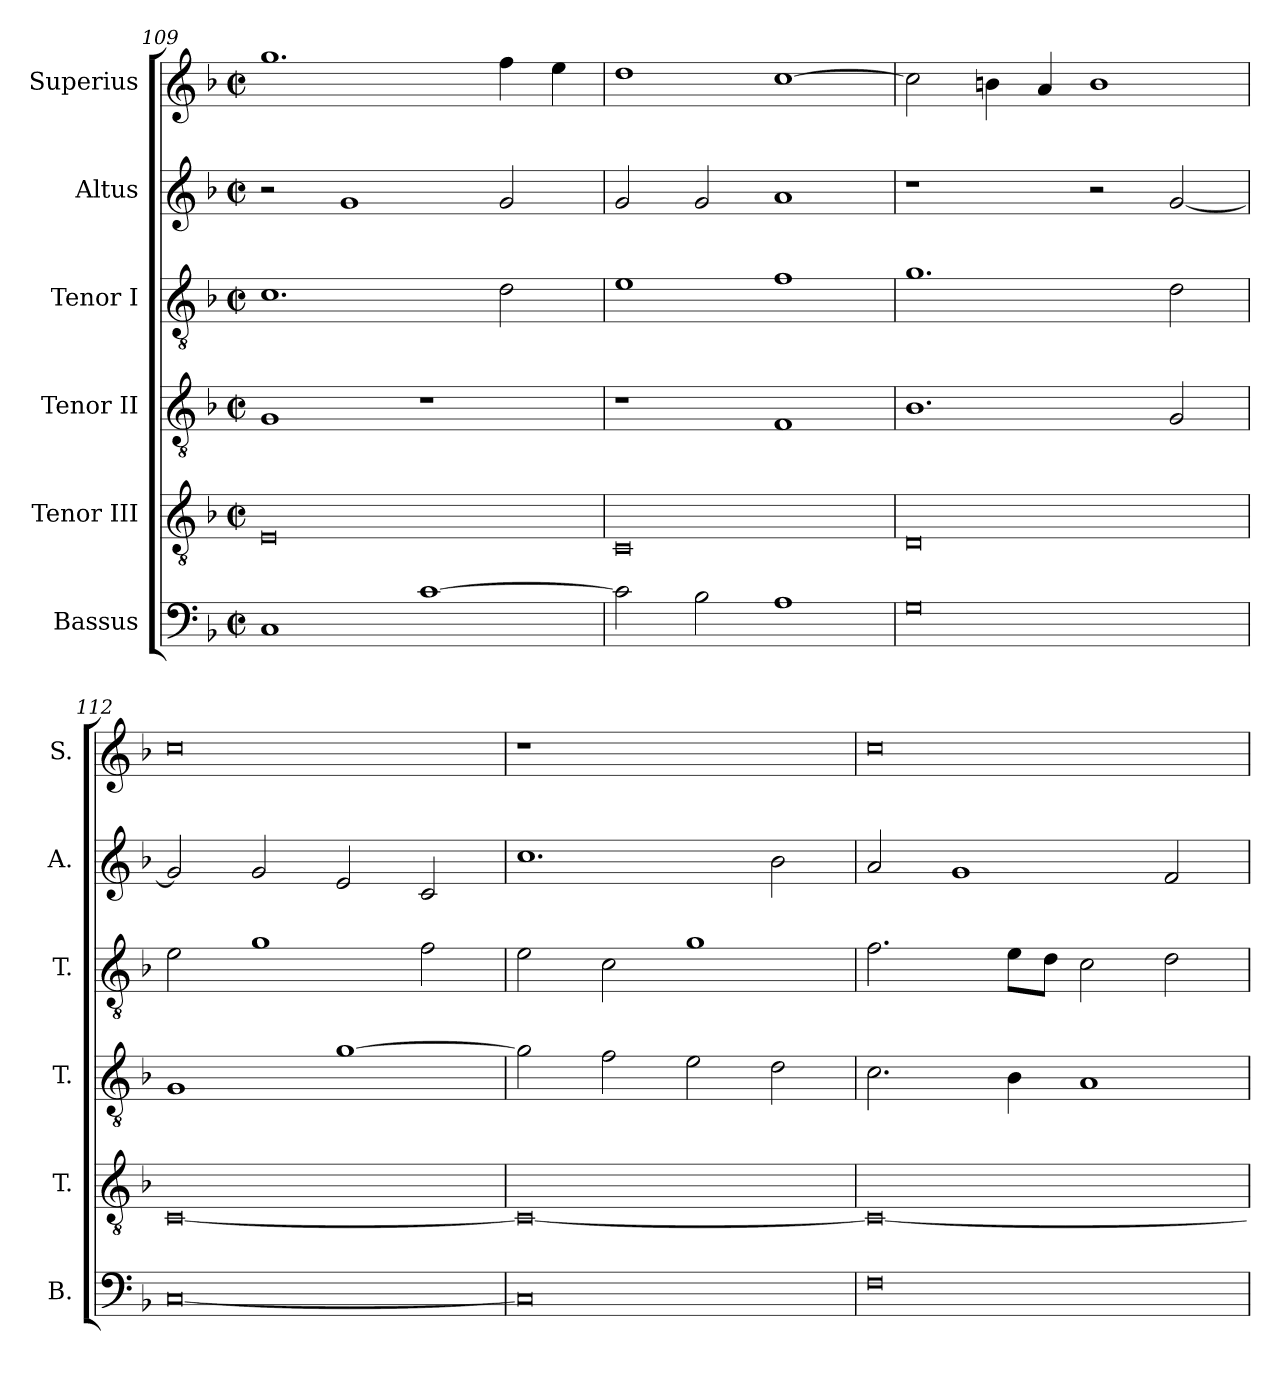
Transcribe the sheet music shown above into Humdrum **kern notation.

**kern	**kern	**kern	**kern	**kern	**kern
*part6	*part5	*part4	*part3	*part2	*part1
*staff6	*staff5	*staff4	*staff3	*staff2	*staff1
*I"Bassus	*I"Tenor III	*I"Tenor II	*I"Tenor I	*I"Altus	*I"Superius
*I'B.	*I'T.	*I'T.	*I'T.	*I'A.	*I'S.
*clefF4	*clefGv2	*clefGv2	*clefGv2	*clefG2	*clefG2
*	*ITrd7c12	*ITrd7c12	*ITrd7c12	*	*
*k[b-]	*k[b-]	*k[b-]	*k[b-]	*k[b-]	*k[b-]
*F:	*F:	*F:	*F:	*F:	*F:
*M2/2	*M2/2	*M2/2	*M2/2	*M2/2	*M2/2
*met(c|)	*met(c|)	*met(c|)	*met(c|)	*met(c|)	*met(c|)
=109	=109	=109	=109	=109	=109
1Ci	0EEi	1GGi	1.Ci	2r	1.ggi
.	.	.	.	1gi	.
[>1ci	.	1r	.	.	.
.	.	.	2Di\	2gi/	4ffi\
.	.	.	.	.	4eei\
=110	=110	=110	=110	=110	=110
2ci\]	0CCi	1r	1Ei	2gi/	1ddi
2B-i\	.	.	.	2gi/	.
1Ai	.	1FFi	1Fi	1ai	[>1cci
!!LO:LB:g=z
=111	=111	=111	=111	=111	=111
0Gi	0DDi	1.BB-i	1.Gi	1r	2cci\]
.	.	.	.	.	4bni\
.	.	.	.	.	4ai/
.	.	.	.	2r	1bi
.	.	2GGi/	2Di\	[<2gi/	.
=112	=112	=112	=112	=112	=112
[<0Ci	[<0CCi	1GGi	2Ei\	2gi/]	0cci
.	.	.	1Gi	2gi/	.
.	.	[>1Gi	.	2ei/	.
.	.	.	2Fi\	2ci/	.
=113	=113	=113	=113	=113	=113
!	!	!	!	!	!LO:N:vis=1
0Ci]	0CCi_<	2Gi\]	2Ei\	1.cci	1r
.	.	2Fi\	2Ci\	.	.
.	.	2Ei\	1Gi	.	1ryy
.	.	2Di\	.	2b-i\	.
!!LO:PB:g=z
=114	=114	=114	=114	=114	=114
0Fi	0CCi_<	2.Ci\	2.Fi\	2ai/	0cci
.	.	.	.	1gi	.
.	.	4BB-i\	8Ei\L	.	.
.	.	.	8Di\J	.	.
.	.	1AAi	2Ci\	.	.
.	.	.	2Di\	2fi/	.
=	=	=	=	=	=
*-	*-	*-	*-	*-	*-
